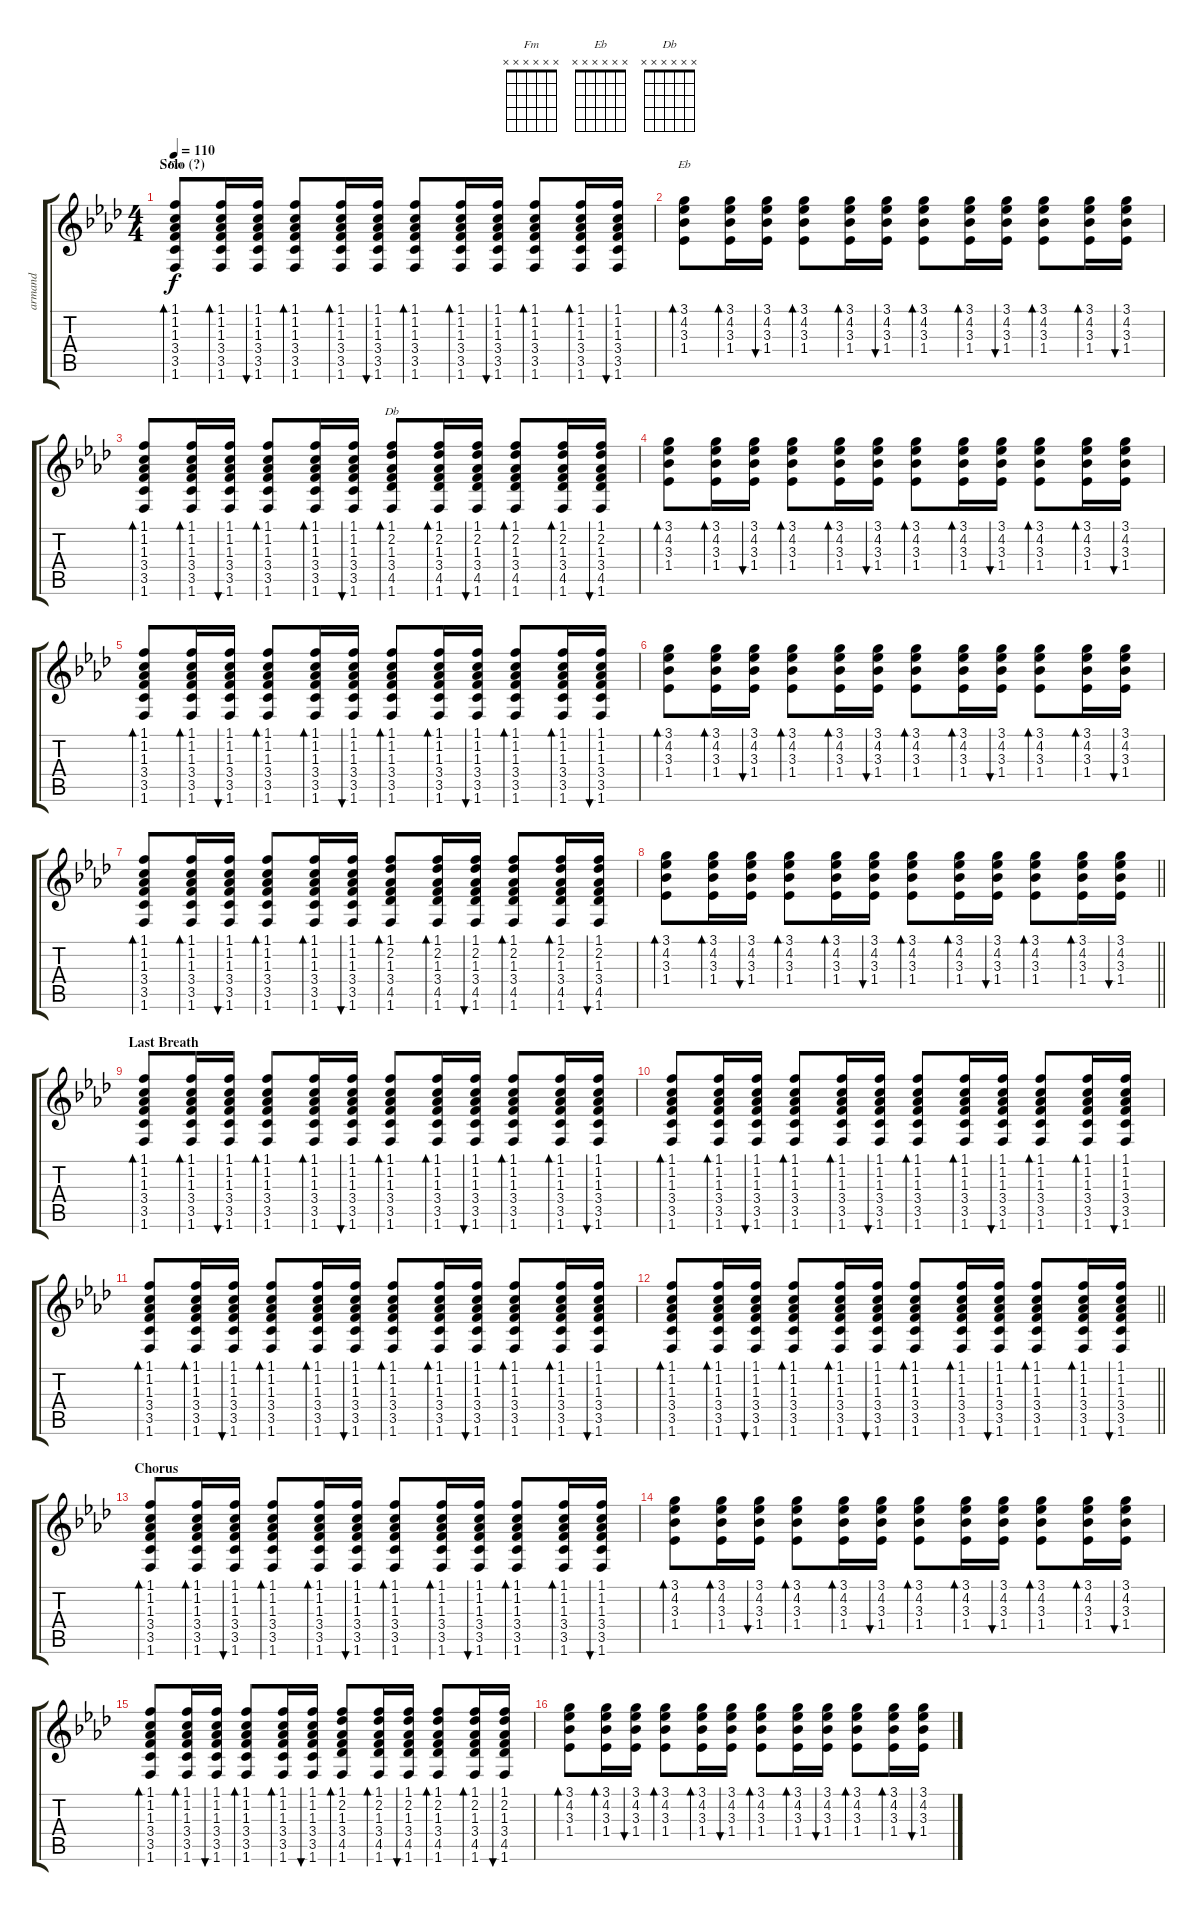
\track ("armand" "armand") {instrument acousticguitarsteel}
\staff {score tabs}
\tuning (E4 B3 G3 D3 A2 E2) {hide}
\chord ("Fm" x x x x x x) {firstfret 0}
\chord ("Eb" x x x x x x) {firstfret 0}
\chord ("Db" x x x x x x) {firstfret 0}
\ts (4 4)
\section ("" "Solo (?)")
\tempo 110
\clef g2
\ks fminor
(1.1 1.2 1.3 3.4 3.5 1.6).8{bd 30 ch "Fm" dy f} (1.1 1.2 1.3 3.4 3.5 1.6).16{bd 30} (1.1 1.2 1.3 3.4 3.5 1.6).16{bu 30} (1.1 1.2 1.3 3.4 3.5 1.6).8{bd 30} (1.1 1.2 1.3 3.4 3.5 1.6).16{bd 30} (1.1 1.2 1.3 3.4 3.5 1.6).16{bu 30} (1.1 1.2 1.3 3.4 3.5 1.6).8{bd 30} (1.1 1.2 1.3 3.4 3.5 1.6).16{bd 30} (1.1 1.2 1.3 3.4 3.5 1.6).16{bu 30} (1.1 1.2 1.3 3.4 3.5 1.6).8{bd 30} (1.1 1.2 1.3 3.4 3.5 1.6).16{bd 30} (1.1 1.2 1.3 3.4 3.5 1.6).16{bu 30} |
(3.1 4.2 3.3 1.4).8{bd 30 ch "Eb"} (3.1 4.2 3.3 1.4).16{bd 30} (3.1 4.2 3.3 1.4).16{bu 30} (3.1 4.2 3.3 1.4).8{bd 30} (3.1 4.2 3.3 1.4).16{bd 30} (3.1 4.2 3.3 1.4).16{bu 30} (3.1 4.2 3.3 1.4).8{bd 30} (3.1 4.2 3.3 1.4).16{bd 30} (3.1 4.2 3.3 1.4).16{bu 30} (3.1 4.2 3.3 1.4).8{bd 30} (3.1 4.2 3.3 1.4).16{bd 30} (3.1 4.2 3.3 1.4).16{bu 30} |
(1.1 1.2 1.3 3.4 3.5 1.6).8{bd 30} (1.1 1.2 1.3 3.4 3.5 1.6).16{bd 30} (1.1 1.2 1.3 3.4 3.5 1.6).16{bu 30} (1.1 1.2 1.3 3.4 3.5 1.6).8{bd 30} (1.1 1.2 1.3 3.4 3.5 1.6).16{bd 30} (1.1 1.2 1.3 3.4 3.5 1.6).16{bu 30} (1.1 2.2 1.3 3.4 4.5 1.6).8{bd 30 ch "Db"} (1.1 2.2 1.3 3.4 4.5 1.6).16{bd 30} (1.1 2.2 1.3 3.4 4.5 1.6).16{bu 30} (1.1 2.2 1.3 3.4 4.5 1.6).8{bd 30} (1.1 2.2 1.3 3.4 4.5 1.6).16{bd 30} (1.1 2.2 1.3 3.4 4.5 1.6).16{bu 30} |
(3.1 4.2 3.3 1.4).8{bd 30} (3.1 4.2 3.3 1.4).16{bd 30} (3.1 4.2 3.3 1.4).16{bu 30} (3.1 4.2 3.3 1.4).8{bd 30} (3.1 4.2 3.3 1.4).16{bd 30} (3.1 4.2 3.3 1.4).16{bu 30} (3.1 4.2 3.3 1.4).8{bd 30} (3.1 4.2 3.3 1.4).16{bd 30} (3.1 4.2 3.3 1.4).16{bu 30} (3.1 4.2 3.3 1.4).8{bd 30} (3.1 4.2 3.3 1.4).16{bd 30} (3.1 4.2 3.3 1.4).16{bu 30} |
(1.1 1.2 1.3 3.4 3.5 1.6).8{bd 30} (1.1 1.2 1.3 3.4 3.5 1.6).16{bd 30} (1.1 1.2 1.3 3.4 3.5 1.6).16{bu 30} (1.1 1.2 1.3 3.4 3.5 1.6).8{bd 30} (1.1 1.2 1.3 3.4 3.5 1.6).16{bd 30} (1.1 1.2 1.3 3.4 3.5 1.6).16{bu 30} (1.1 1.2 1.3 3.4 3.5 1.6).8{bd 30} (1.1 1.2 1.3 3.4 3.5 1.6).16{bd 30} (1.1 1.2 1.3 3.4 3.5 1.6).16{bu 30} (1.1 1.2 1.3 3.4 3.5 1.6).8{bd 30} (1.1 1.2 1.3 3.4 3.5 1.6).16{bd 30} (1.1 1.2 1.3 3.4 3.5 1.6).16{bu 30} |
(3.1 4.2 3.3 1.4).8{bd 30} (3.1 4.2 3.3 1.4).16{bd 30} (3.1 4.2 3.3 1.4).16{bu 30} (3.1 4.2 3.3 1.4).8{bd 30} (3.1 4.2 3.3 1.4).16{bd 30} (3.1 4.2 3.3 1.4).16{bu 30} (3.1 4.2 3.3 1.4).8{bd 30} (3.1 4.2 3.3 1.4).16{bd 30} (3.1 4.2 3.3 1.4).16{bu 30} (3.1 4.2 3.3 1.4).8{bd 30} (3.1 4.2 3.3 1.4).16{bd 30} (3.1 4.2 3.3 1.4).16{bu 30} |
(1.1 1.2 1.3 3.4 3.5 1.6).8{bd 30} (1.1 1.2 1.3 3.4 3.5 1.6).16{bd 30} (1.1 1.2 1.3 3.4 3.5 1.6).16{bu 30} (1.1 1.2 1.3 3.4 3.5 1.6).8{bd 30} (1.1 1.2 1.3 3.4 3.5 1.6).16{bd 30} (1.1 1.2 1.3 3.4 3.5 1.6).16{bu 30} (1.1 2.2 1.3 3.4 4.5 1.6).8{bd 30} (1.1 2.2 1.3 3.4 4.5 1.6).16{bd 30} (1.1 2.2 1.3 3.4 4.5 1.6).16{bu 30} (1.1 2.2 1.3 3.4 4.5 1.6).8{bd 30} (1.1 2.2 1.3 3.4 4.5 1.6).16{bd 30} (1.1 2.2 1.3 3.4 4.5 1.6).16{bu 30} |
\barLineRight lightlight
(3.1 4.2 3.3 1.4).8{bd 30} (3.1 4.2 3.3 1.4).16{bd 30} (3.1 4.2 3.3 1.4).16{bu 30} (3.1 4.2 3.3 1.4).8{bd 30} (3.1 4.2 3.3 1.4).16{bd 30} (3.1 4.2 3.3 1.4).16{bu 30} (3.1 4.2 3.3 1.4).8{bd 30} (3.1 4.2 3.3 1.4).16{bd 30} (3.1 4.2 3.3 1.4).16{bu 30} (3.1 4.2 3.3 1.4).8{bd 30} (3.1 4.2 3.3 1.4).16{bd 30} (3.1 4.2 3.3 1.4).16{bu 30} |
\section ("" "Last Breath")
(1.1 1.2 1.3 3.4 3.5 1.6).8{bd 30} (1.1 1.2 1.3 3.4 3.5 1.6).16{bd 30} (1.1 1.2 1.3 3.4 3.5 1.6).16{bu 30} (1.1 1.2 1.3 3.4 3.5 1.6).8{bd 30} (1.1 1.2 1.3 3.4 3.5 1.6).16{bd 30} (1.1 1.2 1.3 3.4 3.5 1.6).16{bu 30} (1.1 1.2 1.3 3.4 3.5 1.6).8{bd 30} (1.1 1.2 1.3 3.4 3.5 1.6).16{bd 30} (1.1 1.2 1.3 3.4 3.5 1.6).16{bu 30} (1.1 1.2 1.3 3.4 3.5 1.6).8{bd 30} (1.1 1.2 1.3 3.4 3.5 1.6).16{bd 30} (1.1 1.2 1.3 3.4 3.5 1.6).16{bu 30} |
(1.1 1.2 1.3 3.4 3.5 1.6).8{bd 30} (1.1 1.2 1.3 3.4 3.5 1.6).16{bd 30} (1.1 1.2 1.3 3.4 3.5 1.6).16{bu 30} (1.1 1.2 1.3 3.4 3.5 1.6).8{bd 30} (1.1 1.2 1.3 3.4 3.5 1.6).16{bd 30} (1.1 1.2 1.3 3.4 3.5 1.6).16{bu 30} (1.1 1.2 1.3 3.4 3.5 1.6).8{bd 30} (1.1 1.2 1.3 3.4 3.5 1.6).16{bd 30} (1.1 1.2 1.3 3.4 3.5 1.6).16{bu 30} (1.1 1.2 1.3 3.4 3.5 1.6).8{bd 30} (1.1 1.2 1.3 3.4 3.5 1.6).16{bd 30} (1.1 1.2 1.3 3.4 3.5 1.6).16{bu 30} |
(1.1 1.2 1.3 3.4 3.5 1.6).8{bd 30} (1.1 1.2 1.3 3.4 3.5 1.6).16{bd 30} (1.1 1.2 1.3 3.4 3.5 1.6).16{bu 30} (1.1 1.2 1.3 3.4 3.5 1.6).8{bd 30} (1.1 1.2 1.3 3.4 3.5 1.6).16{bd 30} (1.1 1.2 1.3 3.4 3.5 1.6).16{bu 30} (1.1 1.2 1.3 3.4 3.5 1.6).8{bd 30} (1.1 1.2 1.3 3.4 3.5 1.6).16{bd 30} (1.1 1.2 1.3 3.4 3.5 1.6).16{bu 30} (1.1 1.2 1.3 3.4 3.5 1.6).8{bd 30} (1.1 1.2 1.3 3.4 3.5 1.6).16{bd 30} (1.1 1.2 1.3 3.4 3.5 1.6).16{bu 30} |
\barLineRight lightlight
(1.1 1.2 1.3 3.4 3.5 1.6).8{bd 30} (1.1 1.2 1.3 3.4 3.5 1.6).16{bd 30} (1.1 1.2 1.3 3.4 3.5 1.6).16{bu 30} (1.1 1.2 1.3 3.4 3.5 1.6).8{bd 30} (1.1 1.2 1.3 3.4 3.5 1.6).16{bd 30} (1.1 1.2 1.3 3.4 3.5 1.6).16{bu 30} (1.1 1.2 1.3 3.4 3.5 1.6).8{bd 30} (1.1 1.2 1.3 3.4 3.5 1.6).16{bd 30} (1.1 1.2 1.3 3.4 3.5 1.6).16{bu 30} (1.1 1.2 1.3 3.4 3.5 1.6).8{bd 30} (1.1 1.2 1.3 3.4 3.5 1.6).16{bd 30} (1.1 1.2 1.3 3.4 3.5 1.6).16{bu 30} |
\section ("" "Chorus")
(1.1 1.2 1.3 3.4 3.5 1.6).8{bd 30} (1.1 1.2 1.3 3.4 3.5 1.6).16{bd 30} (1.1 1.2 1.3 3.4 3.5 1.6).16{bu 30} (1.1 1.2 1.3 3.4 3.5 1.6).8{bd 30} (1.1 1.2 1.3 3.4 3.5 1.6).16{bd 30} (1.1 1.2 1.3 3.4 3.5 1.6).16{bu 30} (1.1 1.2 1.3 3.4 3.5 1.6).8{bd 30} (1.1 1.2 1.3 3.4 3.5 1.6).16{bd 30} (1.1 1.2 1.3 3.4 3.5 1.6).16{bu 30} (1.1 1.2 1.3 3.4 3.5 1.6).8{bd 30} (1.1 1.2 1.3 3.4 3.5 1.6).16{bd 30} (1.1 1.2 1.3 3.4 3.5 1.6).16{bu 30} |
(3.1 4.2 3.3 1.4).8{bd 30} (3.1 4.2 3.3 1.4).16{bd 30} (3.1 4.2 3.3 1.4).16{bu 30} (3.1 4.2 3.3 1.4).8{bd 30} (3.1 4.2 3.3 1.4).16{bd 30} (3.1 4.2 3.3 1.4).16{bu 30} (3.1 4.2 3.3 1.4).8{bd 30} (3.1 4.2 3.3 1.4).16{bd 30} (3.1 4.2 3.3 1.4).16{bu 30} (3.1 4.2 3.3 1.4).8{bd 30} (3.1 4.2 3.3 1.4).16{bd 30} (3.1 4.2 3.3 1.4).16{bu 30} |
(1.1 1.2 1.3 3.4 3.5 1.6).8{bd 30} (1.1 1.2 1.3 3.4 3.5 1.6).16{bd 30} (1.1 1.2 1.3 3.4 3.5 1.6).16{bu 30} (1.1 1.2 1.3 3.4 3.5 1.6).8{bd 30} (1.1 1.2 1.3 3.4 3.5 1.6).16{bd 30} (1.1 1.2 1.3 3.4 3.5 1.6).16{bu 30} (1.1 2.2 1.3 3.4 4.5 1.6).8{bd 30} (1.1 2.2 1.3 3.4 4.5 1.6).16{bd 30} (1.1 2.2 1.3 3.4 4.5 1.6).16{bu 30} (1.1 2.2 1.3 3.4 4.5 1.6).8{bd 30} (1.1 2.2 1.3 3.4 4.5 1.6).16{bd 30} (1.1 2.2 1.3 3.4 4.5 1.6).16{bu 30} |
(3.1 4.2 3.3 1.4).8{bd 30} (3.1 4.2 3.3 1.4).16{bd 30} (3.1 4.2 3.3 1.4).16{bu 30} (3.1 4.2 3.3 1.4).8{bd 30} (3.1 4.2 3.3 1.4).16{bd 30} (3.1 4.2 3.3 1.4).16{bu 30} (3.1 4.2 3.3 1.4).8{bd 30} (3.1 4.2 3.3 1.4).16{bd 30} (3.1 4.2 3.3 1.4).16{bu 30} (3.1 4.2 3.3 1.4).8{bd 30} (3.1 4.2 3.3 1.4).16{bd 30} (3.1 4.2 3.3 1.4).16{bu 30}
